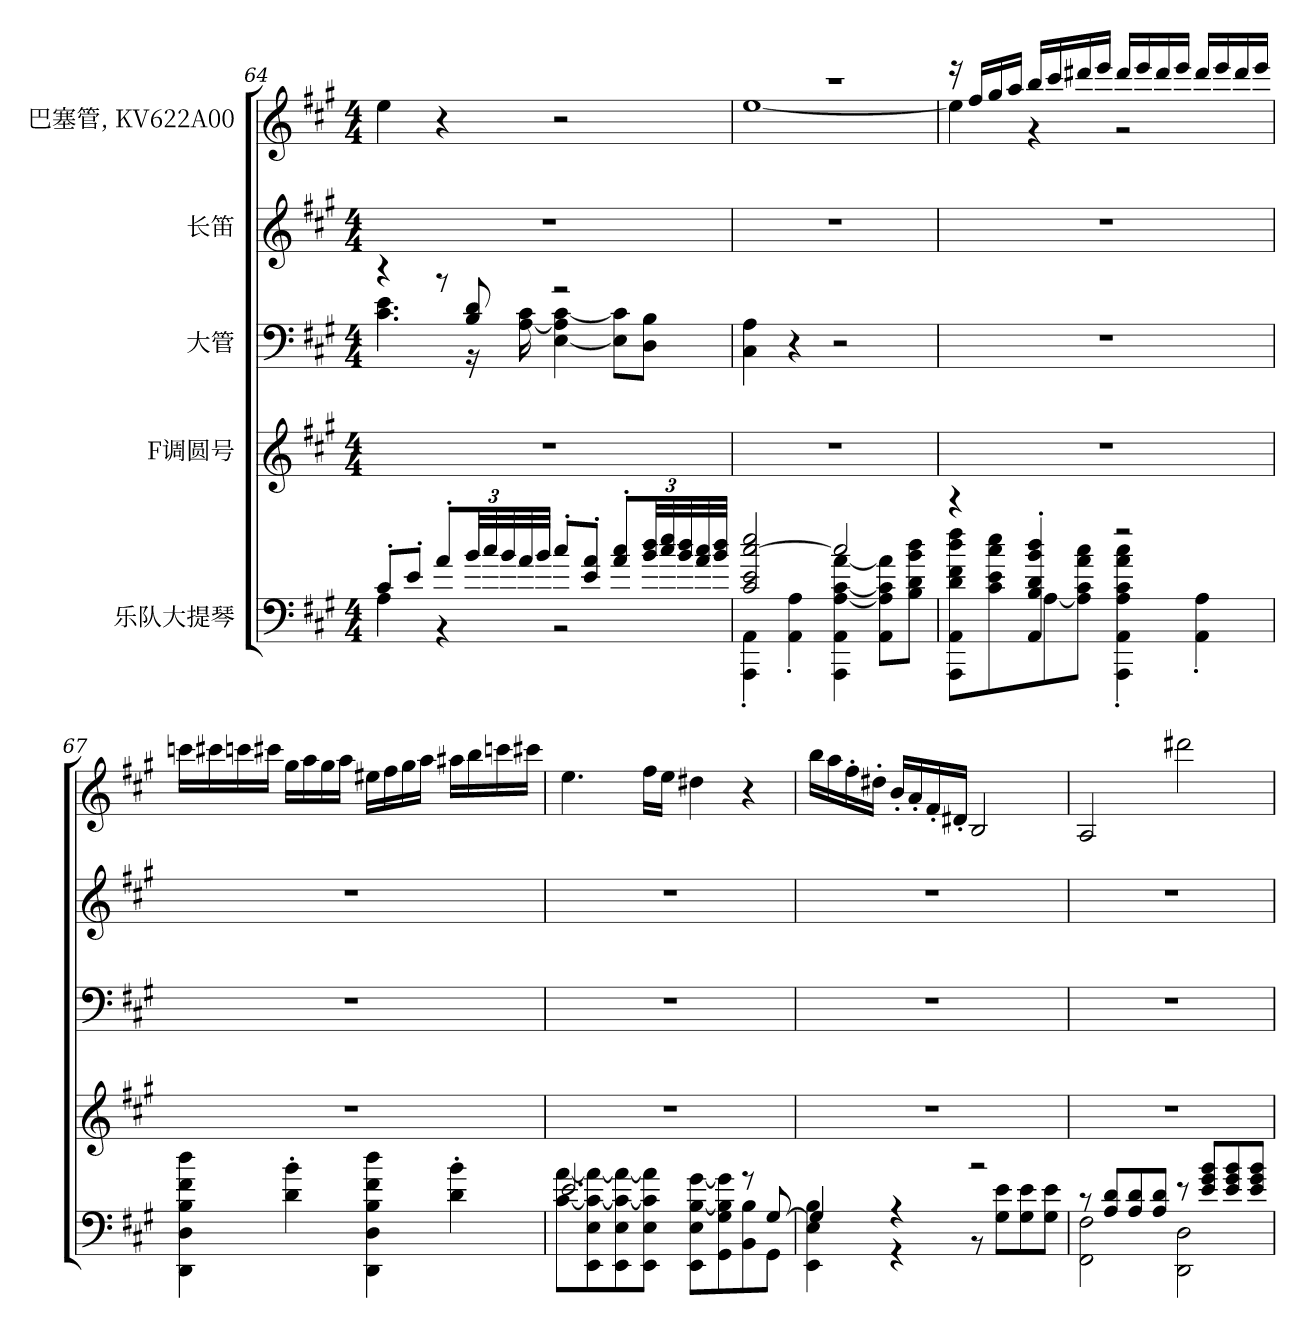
**kern	**kern	**kern	**kern	**kern
*part5	*part4	*part3	*part2	*part1
*staff5	*staff4	*staff3	*staff2	*staff1
*I"乐队大提琴	*I"F调圆号	*I"大管	*I"长笛	*I"巴塞管, KV622A00
!!LO:LB:g=z
*clefF4	*clefG2	*clefF4	*clefG2	*clefG2
*	*ITrd4c7	*	*	*ITrd4c7
*k[f#c#g#]	*k[f#c#]	*k[f#c#g#]	*k[f#c#g#]	*k[f#c#]
*M4/4	*M4/4	*M4/4	*M4/4	*M4/4
=64	=64	=64	=64	=64
*^	*	*^	*	*
8c#'/L	4A\	1r	4r	4.c#\ 4.e\	1r	4a\
8e'/J	.	.	.	.	.	.
8a'/L	4r	.	8r	.	.	4r
*Xbrackettup	*	*	*	*	*	*
48b/LL	.	.	8B/ 8d/	16r	.	.
48cc#/	.	.	.	.	.	.
48b/	.	.	.	.	.	.
32a/	.	.	.	[16A\ 16c#\	.	.
32b/JJJ	.	.	.	.	.	.
8cc#'/L	2r	.	2r	[4E\ 4A\] [4c#\	.	2r
8e/' 8a/'J	.	.	.	.	.	.
8a/' 8cc#/'L	.	.	.	8E\] 8c#\]L	.	.
48b/ 48dd/LL	.	.	.	8D\ 8B\J	.	.
48cc#/ 48ee/	.	.	.	.	.	.
48b/ 48dd/	.	.	.	.	.	.
32a/ 32cc#/	.	.	.	.	.	.
32b/ 32dd/JJJ	.	.	.	.	.	.
*	*	*	*v	*v	*	*
=65	=65	=65	=65	=65	=65
*	*	*	*	*	*^
2c#/ 2e/ [2cc#/ 2ee/	4AAA\' 4AA\'	1r	4C#\ 4A\	1r	1r	[1a
.	4AA\' 4A\'	.	4r	.	.	.
2cc#/]	4AAA\ 4AA\ [4A\ [4c#\ [4a\	.	2r	.	.	.
.	8AA\ 8A\] 8c#\] 8a\]L	.	.	.	.	.
.	8B\ 8d\ 8b\ 8dd\J	.	.	.	.	.
!!LO:PB:g=z	!!
=66	=66	=66	=66	=66	=66	=66
4r	8AAA\ 8AA\ 8d\ 8f#\ 8dd\ 8ff#\L	1r	1r	1r	16r	4a\]
.	.	.	.	.	16b/LL	.
.	8c#\ 8e\ 8cc#\ 8ee\	.	.	.	16cc#/	.
.	.	.	.	.	16dd/JJ	.
4AA/' 4B/' 4d/' 4b/' 4dd/'	[8A\	.	.	.	16ee/LL	4r
.	.	.	.	.	16ff#/	.
.	8A\] 8c#\ 8a\ 8cc#\J	.	.	.	16gg#X/	.
.	.	.	.	.	16aa/JJ	.
2r	4AAA\' 4AA\' 4A\' 4c#\' 4a\' 4cc#\'	.	.	.	16gg#/LL	2r
.	.	.	.	.	16aa/	.
.	.	.	.	.	16gg#/	.
.	.	.	.	.	16aa/JJ	.
.	4AA\' 4A\'	.	.	.	16gg#/LL	.
.	.	.	.	.	16aa/	.
.	.	.	.	.	16gg#/	.
.	.	.	.	.	16aa/JJ	.
*v	*v	*	*	*	*v	*v
!!LO:LB:g=z
=67	=67	=67	=67	=67
4DD\ 4D\ 4B\ 4f#\ 4dd\	1r	1r	1r	16ffn\LL
.	.	.	.	16ff#X\
.	.	.	.	16ffn\
.	.	.	.	16ff#X\JJ
4d\' 4b\'	.	.	.	16cc#\LL
.	.	.	.	16dd\
.	.	.	.	16cc#\
.	.	.	.	16dd\JJ
4DD\ 4D\ 4B\ 4f#\ 4dd\	.	.	.	16a#X\LL
.	.	.	.	16b\
.	.	.	.	16cc#\
.	.	.	.	16dd\JJ
4d\' 4b\'	.	.	.	16dd#X\LL
.	.	.	.	16ee\
.	.	.	.	16ffn\
.	.	.	.	16ff#X\JJ
=68	=68	=68	=68	=68
*^	*	*	*	*
2.e/	[8c#\ [8a\L	1r	1r	1r	4.a\
.	8EE\ 8E\ 8c#\_ 8a\_	.	.	.	.
.	8EE\ 8E\ 8c#\_ 8a\_	.	.	.	.
.	8EE\ 8E\ 8c#\] 8a\]J	.	.	.	16b\LL
.	.	.	.	.	16a\JJ
.	8EE\ 8E\ [8B\ [8g#\L	.	.	.	4g#X\
.	8GG#\ 8G#\ 8B\] 8g#\]	.	.	.	.
8r	8BB\ 8B\	.	.	.	4r
[8G#/	8GG#\J	.	.	.	.
!!LO:PB:g=z
=69	=69	=69	=69	=69	=69
4G#/]	4EE\ 4E\ 4B\	1r	1r	1r	16ee\LL
.	.	.	.	.	16dd\
.	.	.	.	.	16b'\
.	.	.	.	.	16g#X'\JJ
4r	4r	.	.	.	16e'/LL
.	.	.	.	.	16d'/
.	.	.	.	.	16B'/
.	.	.	.	.	16G#X'/JJ
2r	8r	.	.	.	2E/
.	8G#\ 8e\L	.	.	.	.
.	8G#\ 8e\	.	.	.	.
.	8G#\ 8e\J	.	.	.	.
=70	=70	=70	=70	=70	=70
8r	2FF#\ 2F#\	1r	1r	1r	2D/
8A/ 8d/L	.	.	.	.	.
8A/ 8d/	.	.	.	.	.
8A/ 8d/J	.	.	.	.	.
8r	2DD\ 2D\	.	.	.	2gg#X\
8e/ 8g#/ 8b/L	.	.	.	.	.
8e/ 8g#/ 8b/	.	.	.	.	.
8e/ 8g#/ 8b/J	.	.	.	.	.
*v	*v	*	*	*	*
=	=	=	=	=
*-	*-	*-	*-	*-
